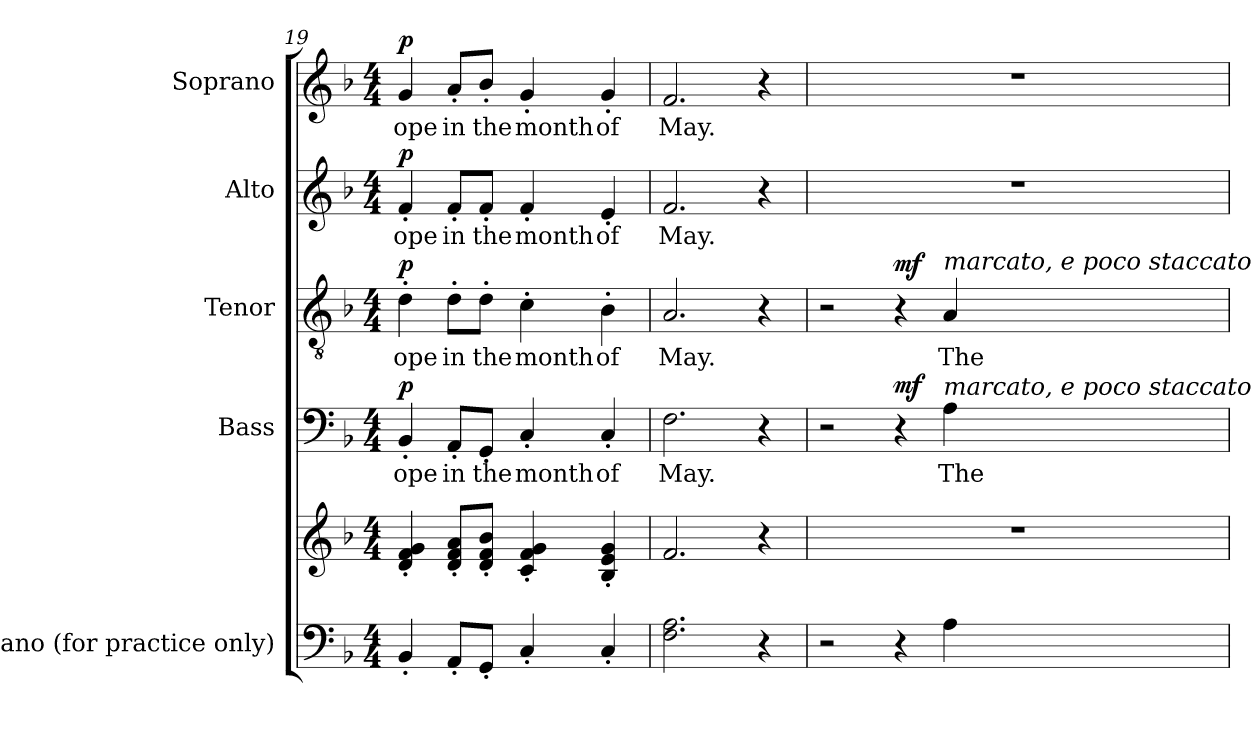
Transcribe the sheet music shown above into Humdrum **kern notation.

**kern	**kern	**kern	**text	**dynam	**kern	**text	**dynam	**kern	**text	**dynam	**kern	**text	**dynam
*part5	*part5	*part4	*part4	*part4	*part3	*part3	*part3	*part2	*part2	*part2	*part1	*part1	*part1
*staff6	*staff5	*staff4	*staff4	*staff4	*staff3	*staff3	*staff3	*staff2	*staff2	*staff2	*staff1	*staff1	*staff1
*I"Piano (for  practice only)	*	*I"Bass	*	*	*I"Tenor	*	*	*I"Alto	*	*	*I"Soprano	*	*
*I'Pno.	*	*I'B.	*	*	*I'T.	*	*	*I'A.	*	*	*I'S.	*	*
*clefF4	*clefG2	*clefF4	*	*	*clefGv2	*	*	*clefG2	*	*	*clefG2	*	*
*	*	*	*	*	*ITrd7c12	*	*	*	*	*	*	*	*
*k[b-]	*k[b-]	*k[b-]	*	*	*k[b-]	*	*	*k[b-]	*	*	*k[b-]	*	*
*F:	*F:	*F:	*	*	*F:	*	*	*F:	*	*	*F:	*	*
*M4/4	*M4/4	*M4/4	*	*	*M4/4	*	*	*M4/4	*	*	*M4/4	*	*
=19	=19	=19	=19	=19	=19	=19	=19	=19	=19	=19	=19	=19	=19
!	!	!	!LO:LY:b:color=#000000	!	!	!	!	!	!	!	!	!	!
!	!	!	!	!	!	!LO:LY:b:color=#000000	!	!	!	!	!	!	!
!	!	!	!	!	!	!	!	!	!LO:LY:b:color=#000000	!	!	!	!
!	!	!	!	!	!	!	!	!	!	!	!	!LO:LY:b:color=#000000	!
4BB-'i/	4di/' 4fi' 4gi'	4BB-'i/	ope	p	4D'i\	ope	p	4f'i/	ope	p	4gi/	ope	p
!	!	!	!LO:LY:b:color=#000000	!	!	!	!	!	!	!	!	!	!
!	!	!	!	!	!	!LO:LY:b:color=#000000	!	!	!	!	!	!	!
!	!	!	!	!	!	!	!	!	!LO:LY:b:color=#000000	!	!	!	!
!	!	!	!	!	!	!	!	!	!	!	!	!LO:LY:b:color=#000000	!
8AA'i/L	8di/' 8fi' 8ai'L	8AA'i/L	in	.	8D'i\L	in	.	8f'i/L	in	.	8a'i/L	in	.
!	!	!	!LO:LY:b:color=#000000	!	!	!	!	!	!	!	!	!	!
!	!	!	!	!	!	!LO:LY:b:color=#000000	!	!	!	!	!	!	!
!	!	!	!	!	!	!	!	!	!LO:LY:b:color=#000000	!	!	!	!
!	!	!	!	!	!	!	!	!	!	!	!	!LO:LY:b:color=#000000	!
8GG'i/J	8di/' 8fi' 8b-i'J	8GG'i/J	the	.	8D'i\J	the	.	8f'i/J	the	.	8b-'i/J	the	.
!	!	!	!LO:LY:b:color=#000000	!	!	!	!	!	!	!	!	!	!
!	!	!	!	!	!	!LO:LY:b:color=#000000	!	!	!	!	!	!	!
!	!	!	!	!	!	!	!	!	!LO:LY:b:color=#000000	!	!	!	!
!	!	!	!	!	!	!	!	!	!	!	!	!LO:LY:b:color=#000000	!
4C'i/	4ci/' 4fi' 4gi'	4C'i/	month	.	4C'i\	month	.	4f'i/	month	.	4g'i/	month	.
!	!	!	!LO:LY:b:color=#000000	!	!	!	!	!	!	!	!	!	!
!	!	!	!	!	!	!LO:LY:b:color=#000000	!	!	!	!	!	!	!
!	!	!	!	!	!	!	!	!	!LO:LY:b:color=#000000	!	!	!	!
!	!	!	!	!	!	!	!	!	!	!	!	!LO:LY:b:color=#000000	!
4C'i/	4B-i/' 4ei' 4gi'	4C'i/	of	.	4BB-'i\	of	.	4e'i/	of	.	4g'i/	of	.
=20	=20	=20	=20	=20	=20	=20	=20	=20	=20	=20	=20	=20	=20
!	!	!	!LO:LY:b:color=#000000	!	!	!	!	!	!	!	!	!	!
!	!	!	!	!	!	!LO:LY:b:color=#000000	!	!	!	!	!	!	!
!	!	!	!	!	!	!	!	!	!LO:LY:b:color=#000000	!	!	!	!
!	!	!	!	!	!	!	!	!	!	!	!	!LO:LY:b:color=#000000	!
2.Fi\ 2.Ai	2.fi/	2.Fi\	May.	.	2.AAi/	May.	.	2.fi/	May.	.	2.fi/	May.	.
4r	4r	4r	.	.	4r	.	.	4r	.	.	4r	.	.
!!LO:PB:g=z
=21	=21	=21	=21	=21	=21	=21	=21	=21	=21	=21	=21	=21	=21
*	*MM132	*	*	*	*	*	*	*	*	*	*MM132	*	*
2r	1r	2r	.	.	2r	.	.	1r	.	.	1r	.	.
4r	.	4r	.	mf	4r	.	mf	.	.	.	.	.	.
!	!	!	!LO:LY:b:color=#000000	!	!	!	!	!	!	!	!	!	!
!	!	!	!	!	!LO:TX:a:i:t=marcato, e poco staccato	!	!	!	!	!	!	!	!
!	!	!LO:TX:a:i:t=marcato, e poco staccato	!	!	!	!	!	!	!	!	!	!	!
!	!	!	!	!	!	!LO:LY:b:color=#000000	!	!	!	!	!	!	!
4Ai\	.	4Ai\	The	.	4AAi/	The	.	.	.	.	.	.	.
=	=	=	=	=	=	=	=	=	=	=	=	=	=
*-	*-	*-	*-	*-	*-	*-	*-	*-	*-	*-	*-	*-	*-
